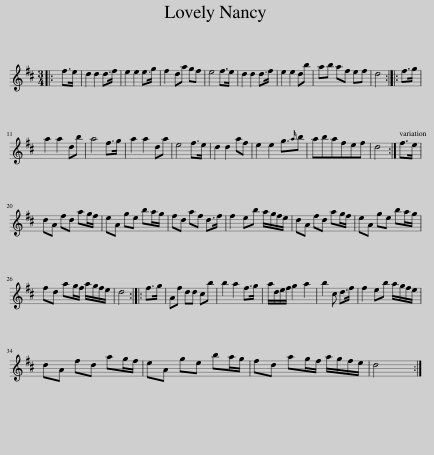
X:1
L:1/8
M:3/4
I:linebreak $
K:D
V:1 treble
V:1
|: f>e | d2 d2 d>f | e2 e2 e>g | f2 da gf | e4 f>e | %5
 d2 d2 d>f | e2 e2 db | ab af ef | d4 :: f>g |$ %10
 a2 a2 db | a4 f>g | a2 a2 da | e4 f>e | d2 d2 af | %15
 e2 e2 g3/2{a}b | abafef | d4 :| f>e |$ dA fd ag/f/ | %20
 eA ge ba/g/ | fd af d>f | f2 eb a/g/f/e/ | dA fd ag/f/ | eA ge ba/g/ |$ %25
 fd ag/f/ a/g/f/e/ | d4 :: f>g | Af dd cb | b2 a2 f>g | %30
 a/d/e/f/ g2 a2 | b2 c d>f | f2 eb a/g/f/e/ |$ dA fd ag/f/ | eA ge ba/g/ | %35
 fd ag/f/ a/g/f/e/ | d4 :| %37
